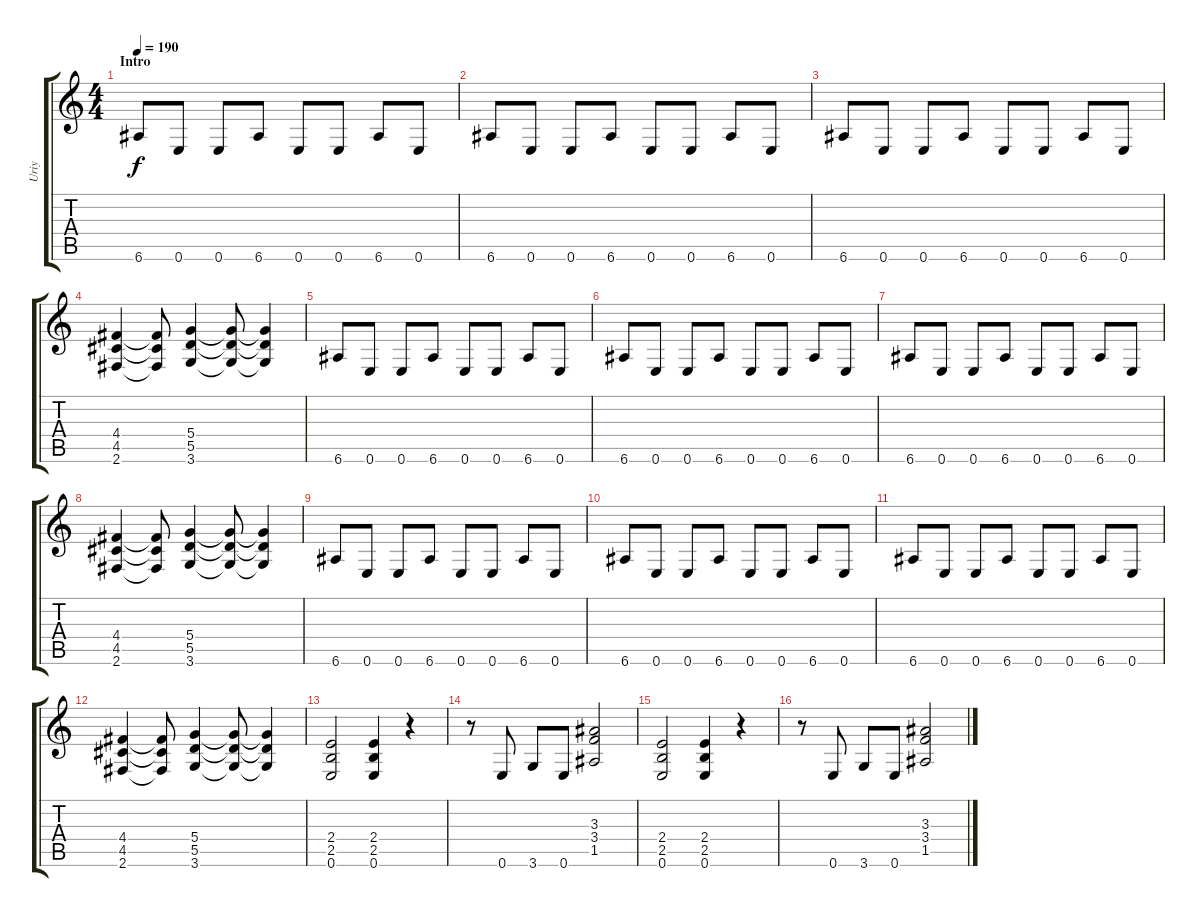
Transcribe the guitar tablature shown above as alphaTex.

\track ("Uriy" "Uriy") {instrument distortionguitar}
\staff {score tabs}
\tuning (E4 B3 G3 D3 A2 E2) {hide}
\ts (4 4)
\section ("" "Intro")
\tempo 190
\clef g2
\ks c
6.6.8{dy f instrument distortionguitar} 0.6.8 0.6.8 6.6.8 0.6.8 0.6.8 6.6.8 0.6.8 |
6.6.8 0.6.8 0.6.8 6.6.8 0.6.8 0.6.8 6.6.8 0.6.8 |
6.6.8 0.6.8 0.6.8 6.6.8 0.6.8 0.6.8 6.6.8 0.6.8 |
(4.4 4.5 2.6).4 (4.4{t} 4.5{t} 2.6{t}).8 (5.4 5.5 3.6).4 (5.4{t} 5.5{t} 3.6{t}).8 (5.4{t} 5.5{t} 3.6{t}).4 |
6.6.8 0.6.8 0.6.8 6.6.8 0.6.8 0.6.8 6.6.8 0.6.8 |
6.6.8 0.6.8 0.6.8 6.6.8 0.6.8 0.6.8 6.6.8 0.6.8 |
6.6.8 0.6.8 0.6.8 6.6.8 0.6.8 0.6.8 6.6.8 0.6.8 |
(4.4 4.5 2.6).4 (4.4{t} 4.5{t} 2.6{t}).8 (5.4 5.5 3.6).4 (5.4{t} 5.5{t} 3.6{t}).8 (5.4{t} 5.5{t} 3.6{t}).4 |
6.6.8 0.6.8 0.6.8 6.6.8 0.6.8 0.6.8 6.6.8 0.6.8 |
6.6.8 0.6.8 0.6.8 6.6.8 0.6.8 0.6.8 6.6.8 0.6.8 |
6.6.8 0.6.8 0.6.8 6.6.8 0.6.8 0.6.8 6.6.8 0.6.8 |
(4.4 4.5 2.6).4 (4.4{t} 4.5{t} 2.6{t}).8 (5.4 5.5 3.6).4 (5.4{t} 5.5{t} 3.6{t}).8 (5.4{t} 5.5{t} 3.6{t}).4 |
(2.4 2.5 0.6).2 (2.4 2.5 0.6).4 r.4 |
r.8 0.6.8 3.6.8 0.6.8 (3.3 3.4 1.5).2 |
(2.4 2.5 0.6).2 (2.4 2.5 0.6).4 r.4 |
r.8 0.6.8 3.6.8 0.6.8 (3.3 3.4 1.5).2
